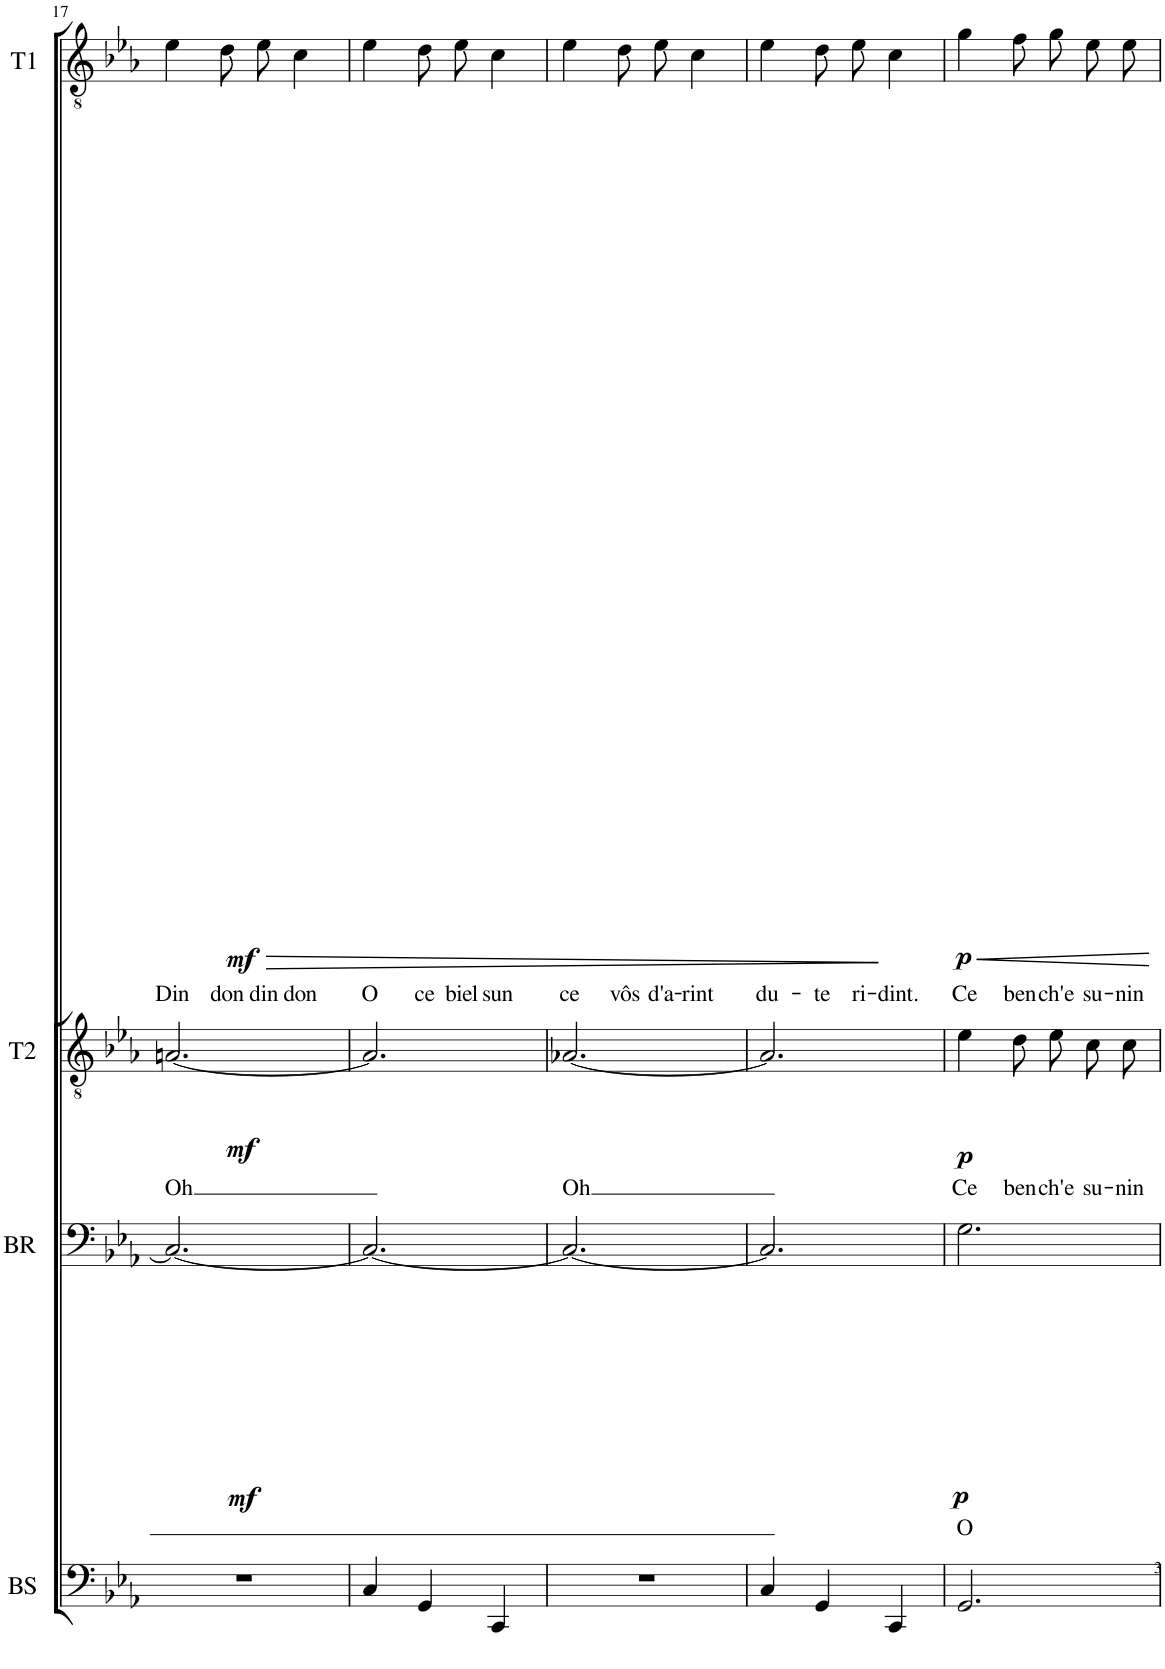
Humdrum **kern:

**kern	**text	**dynam	**kern	**text	**dynam	**kern	**text	**dynam	**kern	**text	**dynam
*part4	*part4	*part4	*part3	*part3	*part3	*part2	*part2	*part2	*part1	*part1	*part1
*staff4	*staff4	*staff4	*staff3	*staff3	*staff3	*staff2	*staff2	*staff2	*staff1	*staff1	*staff1
*I"BS	*	*	*I"BR	*	*	*I"T2	*	*	*I"T1	*	*
*I'BS	*	*	*I'BR	*	*	*I'T2	*	*	*I'T1	*	*
!!LO:PB:g=z
*clefF4	*	*	*clefF4	*	*	*clefGv2	*	*	*clefGv2	*	*
*Trd7c12	*	*	*	*	*	*	*	*	*	*	*
*k[b-e-a-]	*	*	*k[b-e-a-]	*	*	*k[b-e-a-]	*	*	*k[b-e-a-]	*	*
*M3/4	*	*	*M3/4	*	*	*M3/4	*	*	*M3/4	*	*
=17	=17	=17	=17	=17	=17	=17	=17	=17	=17	=17	=17
!	!	!	!	!	!LO:DY:b	!	!LO:LY:b	!LO:DY:b	!	!LO:LY:b	!LO:HP:b
!	!	!	!	!	!	!	!	!	!	!	!LO:DY:n=1:b
2.r	.	.	2.C/_	.	mf	[2.An/	Oh	mf	4e-\	Din	> mf
!	!	!	!	!	!	!	!	!	!	!LO:LY:b	!
.	.	.	.	.	.	.	.	.	8d\L	don	.
!	!	!	!	!	!	!	!	!	!	!LO:LY:b	!
.	.	.	.	.	.	.	.	.	8e-\J	din	.
!	!	!	!	!	!	!	!	!	!	!LO:LY:b	!
.	.	.	.	.	.	.	.	.	4c\	don	.
=18	=18	=18	=18	=18	=18	=18	=18	=18	=18	=18	=18
!	!LO:LY:b	!	!	!	!	!	!	!	!	!LO:LY:b	!
4C/	din	.	2.C/_	.	.	2.A/]	.	.	4e-\	O	.
!	!LO:LY:b	!	!	!	!	!	!	!	!	!LO:LY:b	!
4GG/	don	.	.	.	.	.	.	.	8d\L	ce	.
!	!	!	!	!	!	!	!	!	!	!LO:LY:b	!
.	.	.	.	.	.	.	.	.	8e-\J	biel	.
!	!LO:LY:b	!	!	!	!	!	!	!	!	!LO:LY:b	!
4CC/	din	.	.	.	.	.	.	.	4c\	sun	.
=19	=19	=19	=19	=19	=19	=19	=19	=19	=19	=19	=19
!	!	!	!	!	!	!	!LO:LY:b	!	!	!LO:LY:b	!
2.r	.	.	2.C/_	.	.	[2.A-X/	Oh	.	4e-\	ce	.
!	!	!	!	!	!	!	!	!	!	!LO:LY:b	!
.	.	.	.	.	.	.	.	.	8d\L	vôs	.
!	!	!	!	!	!	!	!	!	!	!LO:LY:b	!
.	.	.	.	.	.	.	.	.	8e-\J	d'a-	.
!	!	!	!	!	!	!	!	!	!	!LO:LY:b	!
.	.	.	.	.	.	.	.	.	4c\	-rint	.
=20	=20	=20	=20	=20	=20	=20	=20	=20	=20	=20	=20
!	!LO:LY:b	!LO:DY:b	!	!	!	!	!	!	!	!LO:LY:b	!
4C/	din	p	2.C/]	.	.	2.A-/]	.	.	4e-\	du-	.
!	!LO:LY:b	!	!	!	!	!	!	!	!	!LO:LY:b	!
4GG/	don	.	.	.	.	.	.	.	8d\L	-te	.
!	!	!	!	!	!	!	!	!	!	!LO:LY:b	!
.	.	.	.	.	.	.	.	.	8e-\J	ri-	.
!	!LO:LY:b	!	!	!	!	!	!	!	!	!LO:LY:b	!
4CC/	din	.	.	.	.	.	.	.	4c\	-dint.	]
=21	=21	=21	=21	=21	=21	=21	=21	=21	=21	=21	=21
!	!LO:LY:b	!	!	!LO:LY:b	!LO:DY:b	!	!LO:LY:b	!LO:DY:b	!	!LO:LY:b	!LO:HP:b
!	!	!	!	!	!	!	!	!	!	!	!LO:DY:n=1:b
2.GG/	din	.	2.G\	O	p	4e-\	Ce	p	4g\	Ce	< p
!	!	!	!	!	!	!	!LO:LY:b	!	!	!LO:LY:b	!
.	.	.	.	.	.	8d\L	ben	.	8f\L	ben	.
!	!	!	!	!	!	!	!LO:LY:b	!	!	!LO:LY:b	!
.	.	.	.	.	.	8e-\J	ch'e	.	8g\J	ch'e	.
!	!	!	!	!	!	!	!LO:LY:b	!	!	!LO:LY:b	!
.	.	.	.	.	.	8c\L	su-	.	8e-\L	su-	.
!	!	!	!	!	!	!	!LO:LY:b	!	!	!LO:LY:b	!
.	.	.	.	.	.	8c\J	-nin	.	8e-\J	-nin	.
.	.	.	.	.	.	.	.	.	.	.	[
=	=	=	=	=	=	=	=	=	=	=	=
*-	*-	*-	*-	*-	*-	*-	*-	*-	*-	*-	*-
